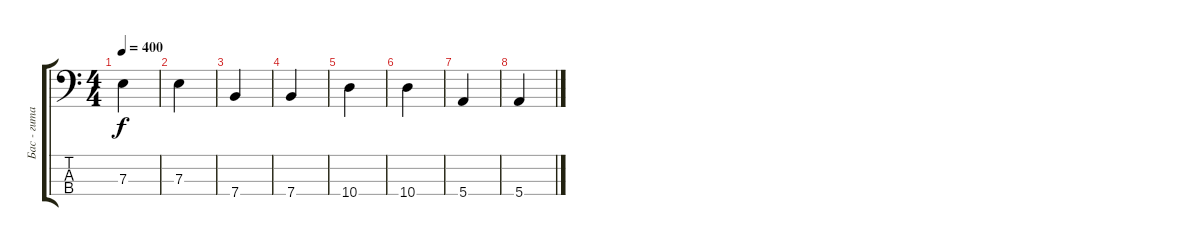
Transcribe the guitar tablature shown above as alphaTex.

\track ("Бас - гитара" "Бас - гита") {instrument electricbassfinger}
\staff {score tabs}
\tuning (G2 D2 A1 E1) {hide}
\ts (4 4)
\tempo 400
\clef f4
\ks c
7.3.4{dy f} |
7.3.4 |
7.4.4 |
7.4.4 |
10.4.4 |
10.4.4 |
5.4.4 |
5.4.4
